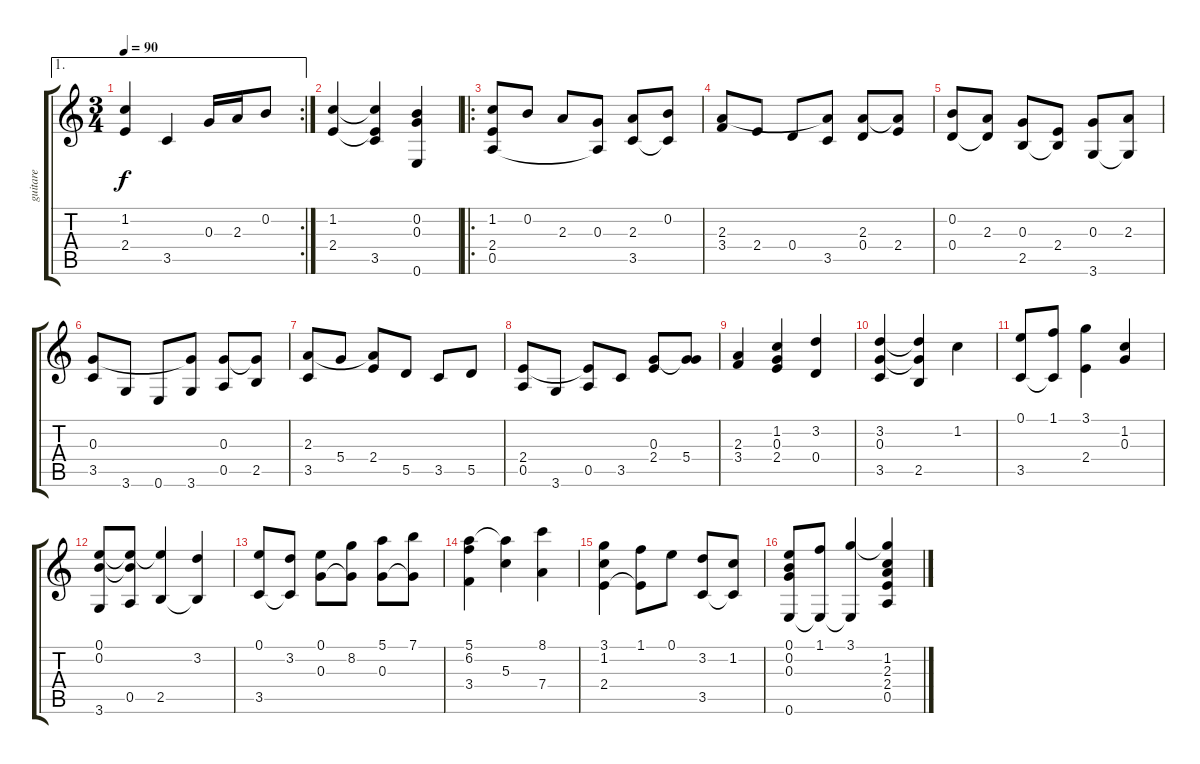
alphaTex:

\track ("guitare" "guitare") {instrument acousticguitarnylon}
\staff {score tabs}
\tuning (E4 B3 G3 D3 A2 E2) {hide}
\ae 1
\rc 2
\ts (3 4)
\tempo 90
\clef g2
\ks c
(1.2 2.4).4{dy f} 3.5.4 0.3.16 2.3.16 0.2.8 |
(1.2 2.4).4 (1.2{t} 2.4{t} 3.5).4 (0.2 0.3 0.6).4 |
\ro
(1.2 2.4 0.5).8 0.2.8 2.3.8 (0.3 0.5{t}).8 (2.3 3.5).8 (0.2 3.5{t}).8 |
(2.3 3.4).8 2.4.8 0.4.8 (2.3{t} 3.5).8 (2.3 0.4).8 (2.3{t} 2.4).8 |
(0.2 0.4).8 (2.3 0.4{t}).8 (0.3 2.5).8 (2.4 2.5{t}).8 (0.3 3.6).8 (2.3 3.6{t}).8 |
(0.3 3.5).8 3.6.8 0.6.8 (0.3{t} 3.6).8 (0.3 0.5).8 (0.3{t} 2.5).8 |
(2.3 3.5).8 5.4.8 (2.3{t} 2.4).8 5.5.8 3.5.8 5.5.8 |
(2.4 0.5).8 3.6.8 (2.4{t} 0.5).8 3.5.8 (0.3 2.4).8 (0.3{t} 5.4).8 |
(2.3 3.4).4 (1.2 0.3 2.4).4 (3.2 0.4).4 |
(3.2 0.3 3.5).4 (3.2{t} 0.3{t} 2.5).4 1.2.4 |
(0.1 3.5).8 (1.1 3.5{t}).8 (3.1 2.4).4 (1.2 0.3).4 |
(0.1 0.2 3.6).8 (0.1{t} 0.2{t} 0.5).8 (0.1{t} 2.5).4 (3.2 2.5{t}).4 |
(0.1 3.5).8 (3.2 3.5{t}).8 (0.1 0.3).8 (8.2 0.3{t}).8 (5.1 0.3).8 (7.1 0.3{t}).8 |
(5.1 6.2 3.4).4 (5.1{t} 5.3).4 (8.1 7.4).4 |
(3.1 1.2 2.4).4 (1.1 2.4{t}).8 0.1.8 (3.2 3.5).8 (1.2 3.5{t}).8 |
(0.1 0.2 0.3 0.6).8 (1.1 0.6{t}).8 (3.1 0.6{t}).4 (3.1{t} 1.2 2.3 2.4 0.5).4
